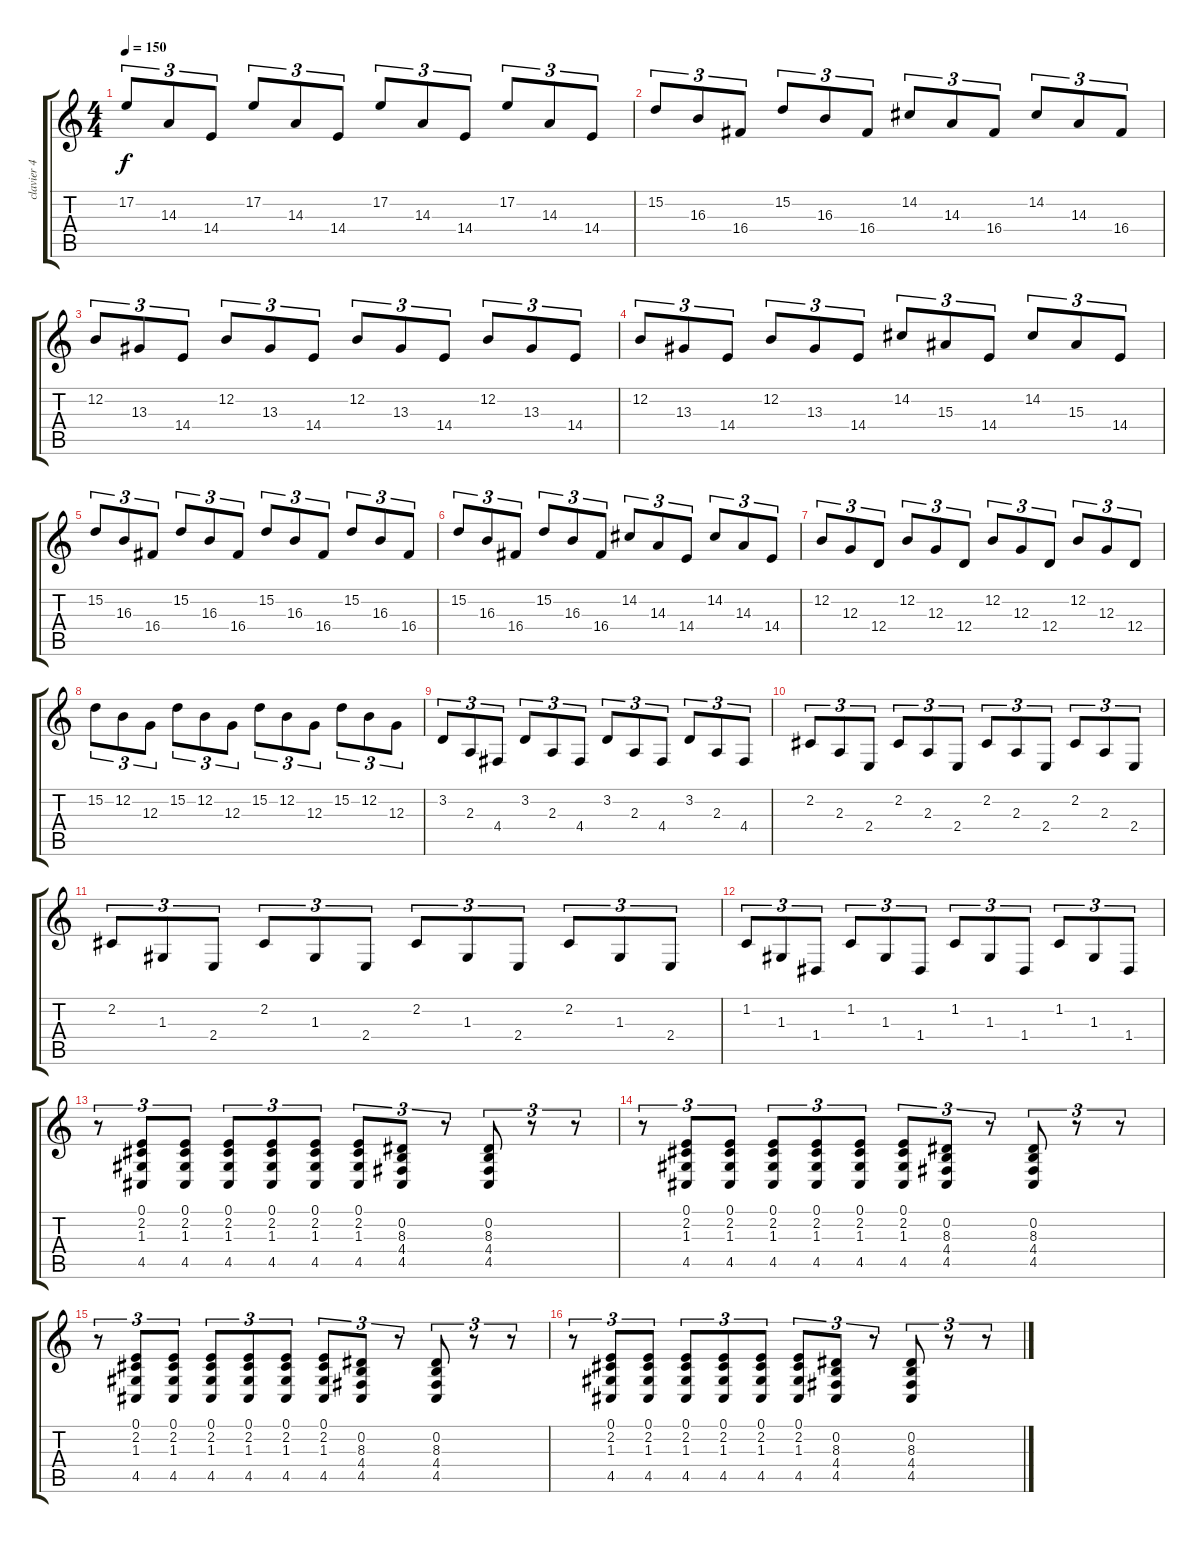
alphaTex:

\track ("clavier 4" "clavier 4") {instrument acousticgrandpiano}
\staff {score tabs}
\tuning (E4 B3 G3 D3 A2 E2) {hide}
\ts (4 4)
\tempo 150
\clef g2
\ks c
17.2.8{tu (3 2) dy f} 14.3.8{tu (3 2)} 14.4.8{tu (3 2)} 17.2.8{tu (3 2)} 14.3.8{tu (3 2)} 14.4.8{tu (3 2)} 17.2.8{tu (3 2)} 14.3.8{tu (3 2)} 14.4.8{tu (3 2)} 17.2.8{tu (3 2)} 14.3.8{tu (3 2)} 14.4.8{tu (3 2)} |
15.2.8{tu (3 2)} 16.3.8{tu (3 2)} 16.4.8{tu (3 2)} 15.2.8{tu (3 2)} 16.3.8{tu (3 2)} 16.4.8{tu (3 2)} 14.2.8{tu (3 2)} 14.3.8{tu (3 2)} 16.4.8{tu (3 2)} 14.2.8{tu (3 2)} 14.3.8{tu (3 2)} 16.4.8{tu (3 2)} |
12.2.8{tu (3 2)} 13.3.8{tu (3 2)} 14.4.8{tu (3 2)} 12.2.8{tu (3 2)} 13.3.8{tu (3 2)} 14.4.8{tu (3 2)} 12.2.8{tu (3 2)} 13.3.8{tu (3 2)} 14.4.8{tu (3 2)} 12.2.8{tu (3 2)} 13.3.8{tu (3 2)} 14.4.8{tu (3 2)} |
12.2.8{tu (3 2)} 13.3.8{tu (3 2)} 14.4.8{tu (3 2)} 12.2.8{tu (3 2)} 13.3.8{tu (3 2)} 14.4.8{tu (3 2)} 14.2.8{tu (3 2)} 15.3.8{tu (3 2)} 14.4.8{tu (3 2)} 14.2.8{tu (3 2)} 15.3.8{tu (3 2)} 14.4.8{tu (3 2)} |
15.2.8{tu (3 2)} 16.3.8{tu (3 2)} 16.4.8{tu (3 2)} 15.2.8{tu (3 2)} 16.3.8{tu (3 2)} 16.4.8{tu (3 2)} 15.2.8{tu (3 2)} 16.3.8{tu (3 2)} 16.4.8{tu (3 2)} 15.2.8{tu (3 2)} 16.3.8{tu (3 2)} 16.4.8{tu (3 2)} |
15.2.8{tu (3 2)} 16.3.8{tu (3 2)} 16.4.8{tu (3 2)} 15.2.8{tu (3 2)} 16.3.8{tu (3 2)} 16.4.8{tu (3 2)} 14.2.8{tu (3 2)} 14.3.8{tu (3 2)} 14.4.8{tu (3 2)} 14.2.8{tu (3 2)} 14.3.8{tu (3 2)} 14.4.8{tu (3 2)} |
12.2.8{tu (3 2)} 12.3.8{tu (3 2)} 12.4.8{tu (3 2)} 12.2.8{tu (3 2)} 12.3.8{tu (3 2)} 12.4.8{tu (3 2)} 12.2.8{tu (3 2)} 12.3.8{tu (3 2)} 12.4.8{tu (3 2)} 12.2.8{tu (3 2)} 12.3.8{tu (3 2)} 12.4.8{tu (3 2)} |
15.2.8{tu (3 2)} 12.2.8{tu (3 2)} 12.3.8{tu (3 2)} 15.2.8{tu (3 2)} 12.2.8{tu (3 2)} 12.3.8{tu (3 2)} 15.2.8{tu (3 2)} 12.2.8{tu (3 2)} 12.3.8{tu (3 2)} 15.2.8{tu (3 2)} 12.2.8{tu (3 2)} 12.3.8{tu (3 2)} |
3.2.8{tu (3 2)} 2.3.8{tu (3 2)} 4.4.8{tu (3 2)} 3.2.8{tu (3 2)} 2.3.8{tu (3 2)} 4.4.8{tu (3 2)} 3.2.8{tu (3 2)} 2.3.8{tu (3 2)} 4.4.8{tu (3 2)} 3.2.8{tu (3 2)} 2.3.8{tu (3 2)} 4.4.8{tu (3 2)} |
2.2.8{tu (3 2)} 2.3.8{tu (3 2)} 2.4.8{tu (3 2)} 2.2.8{tu (3 2)} 2.3.8{tu (3 2)} 2.4.8{tu (3 2)} 2.2.8{tu (3 2)} 2.3.8{tu (3 2)} 2.4.8{tu (3 2)} 2.2.8{tu (3 2)} 2.3.8{tu (3 2)} 2.4.8{tu (3 2)} |
2.2.8{tu (3 2)} 1.3.8{tu (3 2)} 2.4.8{tu (3 2)} 2.2.8{tu (3 2)} 1.3.8{tu (3 2)} 2.4.8{tu (3 2)} 2.2.8{tu (3 2)} 1.3.8{tu (3 2)} 2.4.8{tu (3 2)} 2.2.8{tu (3 2)} 1.3.8{tu (3 2)} 2.4.8{tu (3 2)} |
1.2.8{tu (3 2)} 1.3.8{tu (3 2)} 1.4.8{tu (3 2)} 1.2.8{tu (3 2)} 1.3.8{tu (3 2)} 1.4.8{tu (3 2)} 1.2.8{tu (3 2)} 1.3.8{tu (3 2)} 1.4.8{tu (3 2)} 1.2.8{tu (3 2)} 1.3.8{tu (3 2)} 1.4.8{tu (3 2)} |
r.8{tu (3 2)} (0.1 2.2 1.3 4.5).8{tu (3 2)} (0.1 2.2 1.3 4.5).8{tu (3 2)} (0.1 2.2 1.3 4.5).8{tu (3 2)} (0.1 2.2 1.3 4.5).8{tu (3 2)} (0.1 2.2 1.3 4.5).8{tu (3 2)} (0.1 2.2 1.3 4.5).8{tu (3 2)} (0.2 8.3 4.4 4.5).8{tu (3 2)} r.8{tu (3 2)} (0.2 8.3 4.4 4.5).8{tu (3 2)} r.8{tu (3 2)} r.8{tu (3 2)} |
r.8{tu (3 2)} (0.1 2.2 1.3 4.5).8{tu (3 2)} (0.1 2.2 1.3 4.5).8{tu (3 2)} (0.1 2.2 1.3 4.5).8{tu (3 2)} (0.1 2.2 1.3 4.5).8{tu (3 2)} (0.1 2.2 1.3 4.5).8{tu (3 2)} (0.1 2.2 1.3 4.5).8{tu (3 2)} (0.2 8.3 4.4 4.5).8{tu (3 2)} r.8{tu (3 2)} (0.2 8.3 4.4 4.5).8{tu (3 2)} r.8{tu (3 2)} r.8{tu (3 2)} |
r.8{tu (3 2)} (0.1 2.2 1.3 4.5).8{tu (3 2)} (0.1 2.2 1.3 4.5).8{tu (3 2)} (0.1 2.2 1.3 4.5).8{tu (3 2)} (0.1 2.2 1.3 4.5).8{tu (3 2)} (0.1 2.2 1.3 4.5).8{tu (3 2)} (0.1 2.2 1.3 4.5).8{tu (3 2)} (0.2 8.3 4.4 4.5).8{tu (3 2)} r.8{tu (3 2)} (0.2 8.3 4.4 4.5).8{tu (3 2)} r.8{tu (3 2)} r.8{tu (3 2)} |
r.8{tu (3 2)} (0.1 2.2 1.3 4.5).8{tu (3 2)} (0.1 2.2 1.3 4.5).8{tu (3 2)} (0.1 2.2 1.3 4.5).8{tu (3 2)} (0.1 2.2 1.3 4.5).8{tu (3 2)} (0.1 2.2 1.3 4.5).8{tu (3 2)} (0.1 2.2 1.3 4.5).8{tu (3 2)} (0.2 8.3 4.4 4.5).8{tu (3 2)} r.8{tu (3 2)} (0.2 8.3 4.4 4.5).8{tu (3 2)} r.8{tu (3 2)} r.8{tu (3 2)}
